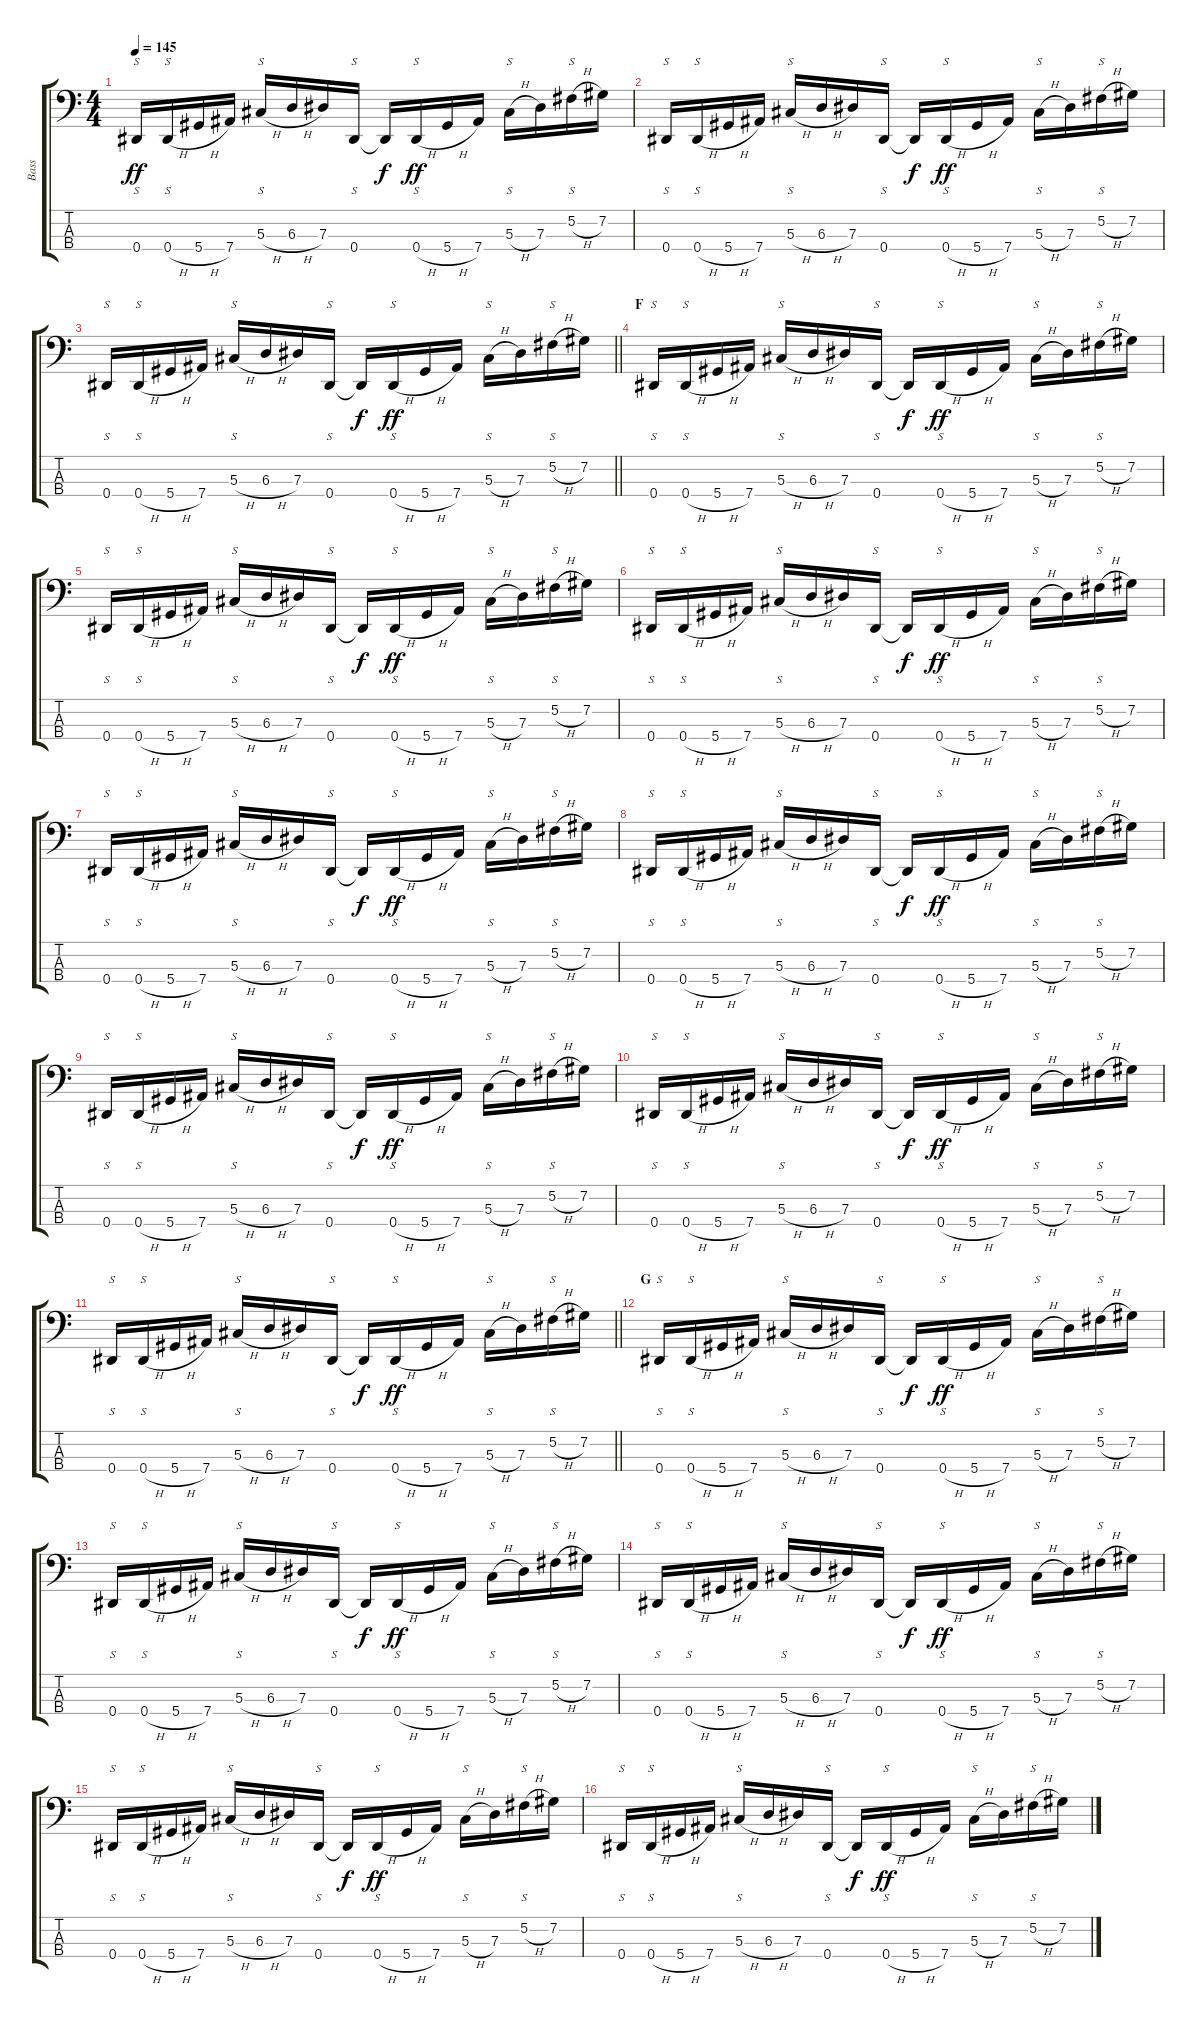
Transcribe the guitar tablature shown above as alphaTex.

\track ("Bass" "Bass") {instrument slapbass1}
\staff {score tabs}
\tuning (Gb2 Db2 Ab1 Eb1) {hide}
\ts (4 4)
\tempo 145
\clef f4
\ks c
0.4.16{s dy ff} 0.4{h}.16{s} 5.4{h}.16 7.4.16 5.3{h}.16{s} 6.3{h}.16 7.3.16 0.4.16{s} 0.4{t}.16{dy f} 0.4{h}.16{s dy ff} 5.4{h}.16 7.4.16 5.3{h}.16{s} 7.3.16 5.2{h}.16{s} 7.2.16 |
0.4.16{s} 0.4{h}.16{s} 5.4{h}.16 7.4.16 5.3{h}.16{s} 6.3{h}.16 7.3.16 0.4.16{s} 0.4{t}.16{dy f} 0.4{h}.16{s dy ff} 5.4{h}.16 7.4.16 5.3{h}.16{s} 7.3.16 5.2{h}.16{s} 7.2.16 |
\barLineRight lightlight
0.4.16{s} 0.4{h}.16{s} 5.4{h}.16 7.4.16 5.3{h}.16{s} 6.3{h}.16 7.3.16 0.4.16{s} 0.4{t}.16{dy f} 0.4{h}.16{s dy ff} 5.4{h}.16 7.4.16 5.3{h}.16{s} 7.3.16 5.2{h}.16{s} 7.2.16 |
\section ("" "F")
0.4.16{s} 0.4{h}.16{s} 5.4{h}.16 7.4.16 5.3{h}.16{s} 6.3{h}.16 7.3.16 0.4.16{s} 0.4{t}.16{dy f} 0.4{h}.16{s dy ff} 5.4{h}.16 7.4.16 5.3{h}.16{s} 7.3.16 5.2{h}.16{s} 7.2.16 |
0.4.16{s} 0.4{h}.16{s} 5.4{h}.16 7.4.16 5.3{h}.16{s} 6.3{h}.16 7.3.16 0.4.16{s} 0.4{t}.16{dy f} 0.4{h}.16{s dy ff} 5.4{h}.16 7.4.16 5.3{h}.16{s} 7.3.16 5.2{h}.16{s} 7.2.16 |
0.4.16{s} 0.4{h}.16{s} 5.4{h}.16 7.4.16 5.3{h}.16{s} 6.3{h}.16 7.3.16 0.4.16{s} 0.4{t}.16{dy f} 0.4{h}.16{s dy ff} 5.4{h}.16 7.4.16 5.3{h}.16{s} 7.3.16 5.2{h}.16{s} 7.2.16 |
0.4.16{s} 0.4{h}.16{s} 5.4{h}.16 7.4.16 5.3{h}.16{s} 6.3{h}.16 7.3.16 0.4.16{s} 0.4{t}.16{dy f} 0.4{h}.16{s dy ff} 5.4{h}.16 7.4.16 5.3{h}.16{s} 7.3.16 5.2{h}.16{s} 7.2.16 |
0.4.16{s} 0.4{h}.16{s} 5.4{h}.16 7.4.16 5.3{h}.16{s} 6.3{h}.16 7.3.16 0.4.16{s} 0.4{t}.16{dy f} 0.4{h}.16{s dy ff} 5.4{h}.16 7.4.16 5.3{h}.16{s} 7.3.16 5.2{h}.16{s} 7.2.16 |
0.4.16{s} 0.4{h}.16{s} 5.4{h}.16 7.4.16 5.3{h}.16{s} 6.3{h}.16 7.3.16 0.4.16{s} 0.4{t}.16{dy f} 0.4{h}.16{s dy ff} 5.4{h}.16 7.4.16 5.3{h}.16{s} 7.3.16 5.2{h}.16{s} 7.2.16 |
0.4.16{s} 0.4{h}.16{s} 5.4{h}.16 7.4.16 5.3{h}.16{s} 6.3{h}.16 7.3.16 0.4.16{s} 0.4{t}.16{dy f} 0.4{h}.16{s dy ff} 5.4{h}.16 7.4.16 5.3{h}.16{s} 7.3.16 5.2{h}.16{s} 7.2.16 |
\barLineRight lightlight
0.4.16{s} 0.4{h}.16{s} 5.4{h}.16 7.4.16 5.3{h}.16{s} 6.3{h}.16 7.3.16 0.4.16{s} 0.4{t}.16{dy f} 0.4{h}.16{s dy ff} 5.4{h}.16 7.4.16 5.3{h}.16{s} 7.3.16 5.2{h}.16{s} 7.2.16 |
\section ("" "G")
0.4.16{s} 0.4{h}.16{s} 5.4{h}.16 7.4.16 5.3{h}.16{s} 6.3{h}.16 7.3.16 0.4.16{s} 0.4{t}.16{dy f} 0.4{h}.16{s dy ff} 5.4{h}.16 7.4.16 5.3{h}.16{s} 7.3.16 5.2{h}.16{s} 7.2.16 |
0.4.16{s} 0.4{h}.16{s} 5.4{h}.16 7.4.16 5.3{h}.16{s} 6.3{h}.16 7.3.16 0.4.16{s} 0.4{t}.16{dy f} 0.4{h}.16{s dy ff} 5.4{h}.16 7.4.16 5.3{h}.16{s} 7.3.16 5.2{h}.16{s} 7.2.16 |
0.4.16{s} 0.4{h}.16{s} 5.4{h}.16 7.4.16 5.3{h}.16{s} 6.3{h}.16 7.3.16 0.4.16{s} 0.4{t}.16{dy f} 0.4{h}.16{s dy ff} 5.4{h}.16 7.4.16 5.3{h}.16{s} 7.3.16 5.2{h}.16{s} 7.2.16 |
0.4.16{s} 0.4{h}.16{s} 5.4{h}.16 7.4.16 5.3{h}.16{s} 6.3{h}.16 7.3.16 0.4.16{s} 0.4{t}.16{dy f} 0.4{h}.16{s dy ff} 5.4{h}.16 7.4.16 5.3{h}.16{s} 7.3.16 5.2{h}.16{s} 7.2.16 |
0.4.16{s} 0.4{h}.16{s} 5.4{h}.16 7.4.16 5.3{h}.16{s} 6.3{h}.16 7.3.16 0.4.16{s} 0.4{t}.16{dy f} 0.4{h}.16{s dy ff} 5.4{h}.16 7.4.16 5.3{h}.16{s} 7.3.16 5.2{h}.16{s} 7.2.16
